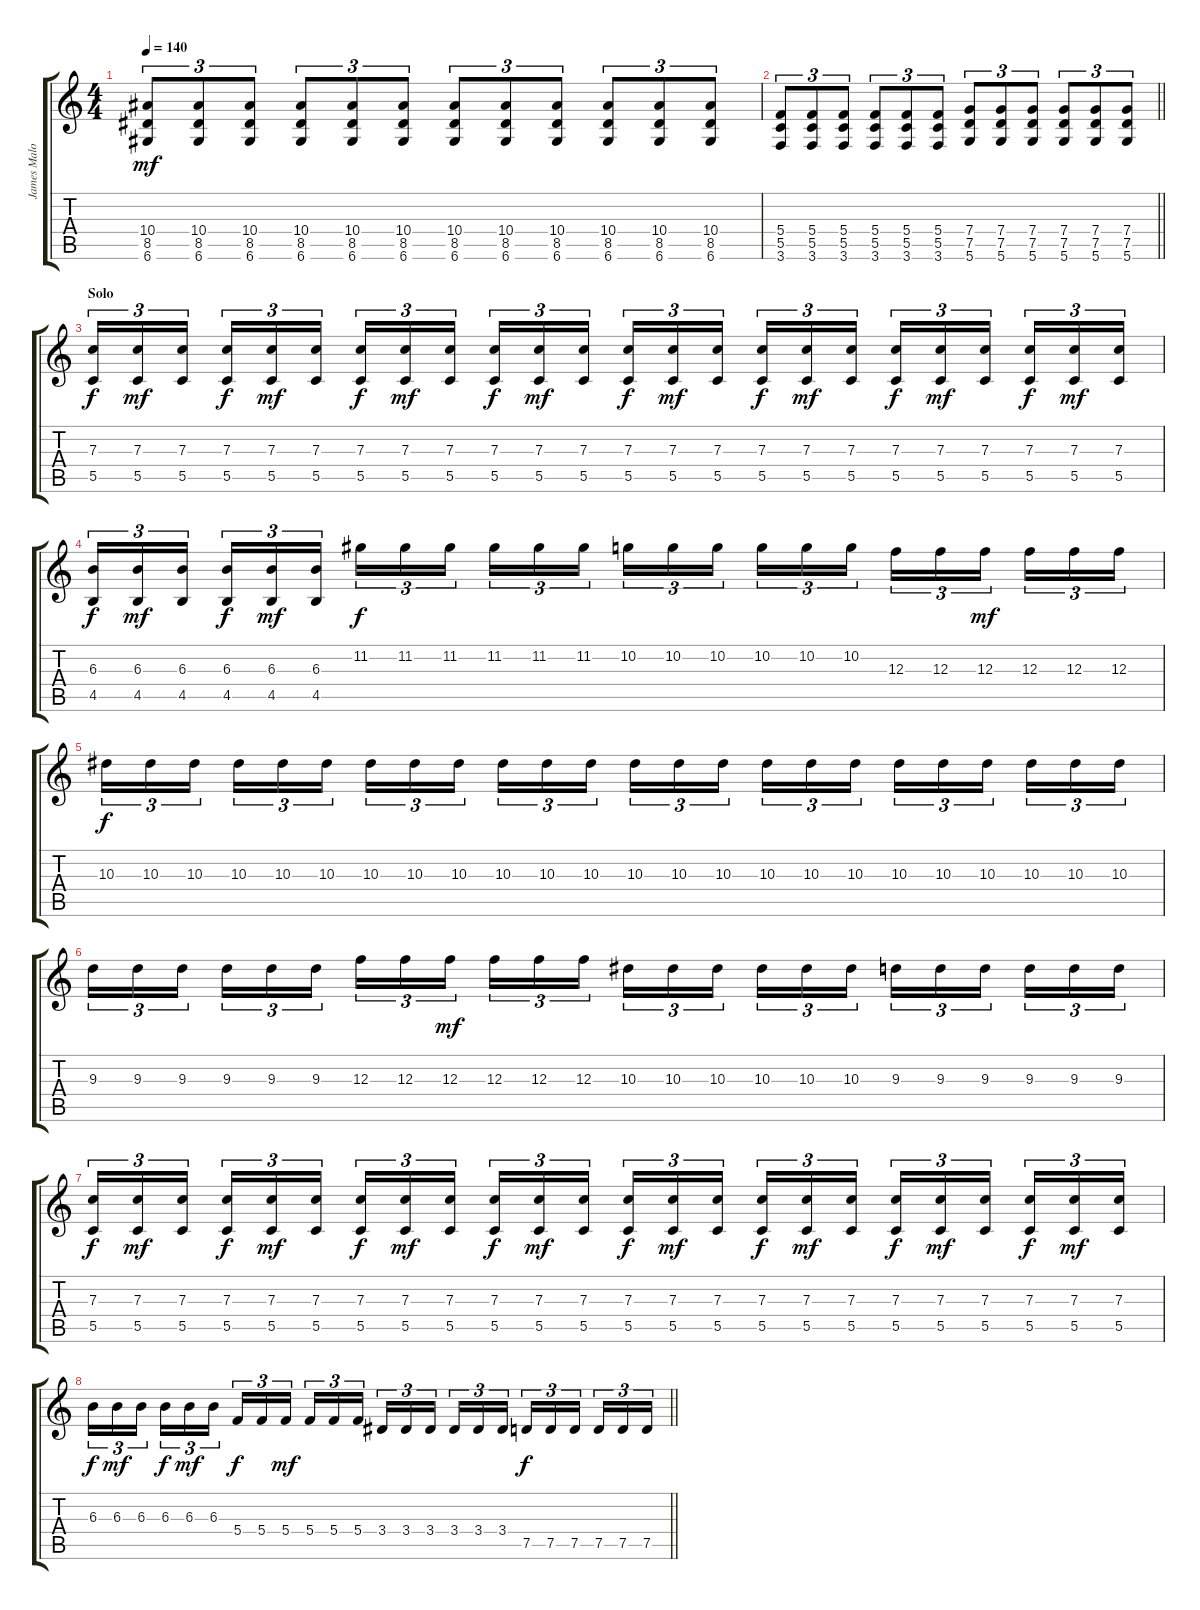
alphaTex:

\track ("James Malone Rhythm" "James Malo") {instrument distortionguitar}
\staff {score tabs}
\tuning (D4 A3 F3 C3 G2 D2) {hide}
\ts (4 4)
\tempo 140
\clef g2
\ks c
(10.4 8.5 6.6).8{tu (3 2) dy mf} (10.4 8.5 6.6).8{tu (3 2)} (10.4 8.5 6.6).8{tu (3 2)} (10.4 8.5 6.6).8{tu (3 2)} (10.4 8.5 6.6).8{tu (3 2)} (10.4 8.5 6.6).8{tu (3 2)} (10.4 8.5 6.6).8{tu (3 2)} (10.4 8.5 6.6).8{tu (3 2)} (10.4 8.5 6.6).8{tu (3 2)} (10.4 8.5 6.6).8{tu (3 2)} (10.4 8.5 6.6).8{tu (3 2)} (10.4 8.5 6.6).8{tu (3 2)} |
\barLineRight lightlight
(5.4 5.5 3.6).8{tu (3 2)} (5.4 5.5 3.6).8{tu (3 2)} (5.4 5.5 3.6).8{tu (3 2)} (5.4 5.5 3.6).8{tu (3 2)} (5.4 5.5 3.6).8{tu (3 2)} (5.4 5.5 3.6).8{tu (3 2)} (7.4 7.5 5.6).8{tu (3 2)} (7.4 7.5 5.6).8{tu (3 2)} (7.4 7.5 5.6).8{tu (3 2)} (7.4 7.5 5.6).8{tu (3 2)} (7.4 7.5 5.6).8{tu (3 2)} (7.4 7.5 5.6).8{tu (3 2)} |
\section ("" "Solo")
(7.3 5.5).16{tu (3 2) dy f} (7.3 5.5).16{tu (3 2) dy mf} (7.3 5.5).16{tu (3 2) beam splitsecondary} (7.3 5.5).16{tu (3 2) dy f} (7.3 5.5).16{tu (3 2) dy mf} (7.3 5.5).16{tu (3 2)} (7.3 5.5).16{tu (3 2) dy f} (7.3 5.5).16{tu (3 2) dy mf} (7.3 5.5).16{tu (3 2) beam splitsecondary} (7.3 5.5).16{tu (3 2) dy f} (7.3 5.5).16{tu (3 2) dy mf} (7.3 5.5).16{tu (3 2)} (7.3 5.5).16{tu (3 2) dy f} (7.3 5.5).16{tu (3 2) dy mf} (7.3 5.5).16{tu (3 2) beam splitsecondary} (7.3 5.5).16{tu (3 2) dy f} (7.3 5.5).16{tu (3 2) dy mf} (7.3 5.5).16{tu (3 2)} (7.3 5.5).16{tu (3 2) dy f} (7.3 5.5).16{tu (3 2) dy mf} (7.3 5.5).16{tu (3 2) beam splitsecondary} (7.3 5.5).16{tu (3 2) dy f} (7.3 5.5).16{tu (3 2) dy mf} (7.3 5.5).16{tu (3 2)} |
(6.3 4.5).16{tu (3 2) dy f} (6.3 4.5).16{tu (3 2) dy mf} (6.3 4.5).16{tu (3 2) beam splitsecondary} (6.3 4.5).16{tu (3 2) dy f} (6.3 4.5).16{tu (3 2) dy mf} (6.3 4.5).16{tu (3 2)} 11.2.16{tu (3 2) dy f} 11.2.16{tu (3 2)} 11.2.16{tu (3 2) beam splitsecondary} 11.2.16{tu (3 2)} 11.2.16{tu (3 2)} 11.2.16{tu (3 2)} 10.2.16{tu (3 2)} 10.2.16{tu (3 2)} 10.2.16{tu (3 2) beam splitsecondary} 10.2.16{tu (3 2)} 10.2.16{tu (3 2)} 10.2.16{tu (3 2)} 12.3.16{tu (3 2)} 12.3.16{tu (3 2)} 12.3.16{tu (3 2) dy mf beam splitsecondary} 12.3.16{tu (3 2)} 12.3.16{tu (3 2)} 12.3.16{tu (3 2)} |
10.3.16{tu (3 2) dy f} 10.3.16{tu (3 2)} 10.3.16{tu (3 2) beam splitsecondary} 10.3.16{tu (3 2)} 10.3.16{tu (3 2)} 10.3.16{tu (3 2)} 10.3.16{tu (3 2)} 10.3.16{tu (3 2)} 10.3.16{tu (3 2) beam splitsecondary} 10.3.16{tu (3 2)} 10.3.16{tu (3 2)} 10.3.16{tu (3 2)} 10.3.16{tu (3 2)} 10.3.16{tu (3 2)} 10.3.16{tu (3 2) beam splitsecondary} 10.3.16{tu (3 2)} 10.3.16{tu (3 2)} 10.3.16{tu (3 2)} 10.3.16{tu (3 2)} 10.3.16{tu (3 2)} 10.3.16{tu (3 2) beam splitsecondary} 10.3.16{tu (3 2)} 10.3.16{tu (3 2)} 10.3.16{tu (3 2)} |
9.3.16{tu (3 2)} 9.3.16{tu (3 2)} 9.3.16{tu (3 2) beam splitsecondary} 9.3.16{tu (3 2)} 9.3.16{tu (3 2)} 9.3.16{tu (3 2)} 12.3.16{tu (3 2)} 12.3.16{tu (3 2)} 12.3.16{tu (3 2) dy mf beam splitsecondary} 12.3.16{tu (3 2)} 12.3.16{tu (3 2)} 12.3.16{tu (3 2)} 10.3.16{tu (3 2)} 10.3.16{tu (3 2)} 10.3.16{tu (3 2) beam splitsecondary} 10.3.16{tu (3 2)} 10.3.16{tu (3 2)} 10.3.16{tu (3 2)} 9.3.16{tu (3 2)} 9.3.16{tu (3 2)} 9.3.16{tu (3 2) beam splitsecondary} 9.3.16{tu (3 2)} 9.3.16{tu (3 2)} 9.3.16{tu (3 2)} |
(7.3 5.5).16{tu (3 2) dy f} (7.3 5.5).16{tu (3 2) dy mf} (7.3 5.5).16{tu (3 2) beam splitsecondary} (7.3 5.5).16{tu (3 2) dy f} (7.3 5.5).16{tu (3 2) dy mf} (7.3 5.5).16{tu (3 2)} (7.3 5.5).16{tu (3 2) dy f} (7.3 5.5).16{tu (3 2) dy mf} (7.3 5.5).16{tu (3 2) beam splitsecondary} (7.3 5.5).16{tu (3 2) dy f} (7.3 5.5).16{tu (3 2) dy mf} (7.3 5.5).16{tu (3 2)} (7.3 5.5).16{tu (3 2) dy f} (7.3 5.5).16{tu (3 2) dy mf} (7.3 5.5).16{tu (3 2) beam splitsecondary} (7.3 5.5).16{tu (3 2) dy f} (7.3 5.5).16{tu (3 2) dy mf} (7.3 5.5).16{tu (3 2)} (7.3 5.5).16{tu (3 2) dy f} (7.3 5.5).16{tu (3 2) dy mf} (7.3 5.5).16{tu (3 2) beam splitsecondary} (7.3 5.5).16{tu (3 2) dy f} (7.3 5.5).16{tu (3 2) dy mf} (7.3 5.5).16{tu (3 2)} |
\barLineRight lightlight
6.3.16{tu (3 2) dy f} 6.3.16{tu (3 2) dy mf} 6.3.16{tu (3 2) beam splitsecondary} 6.3.16{tu (3 2) dy f} 6.3.16{tu (3 2) dy mf} 6.3.16{tu (3 2)} 5.4.16{tu (3 2) dy f} 5.4.16{tu (3 2)} 5.4.16{tu (3 2) dy mf beam splitsecondary} 5.4.16{tu (3 2)} 5.4.16{tu (3 2)} 5.4.16{tu (3 2)} 3.4.16{tu (3 2)} 3.4.16{tu (3 2)} 3.4.16{tu (3 2) beam splitsecondary} 3.4.16{tu (3 2)} 3.4.16{tu (3 2)} 3.4.16{tu (3 2)} 7.5.16{tu (3 2) dy f} 7.5.16{tu (3 2)} 7.5.16{tu (3 2) beam splitsecondary} 7.5.16{tu (3 2)} 7.5.16{tu (3 2)} 7.5.16{tu (3 2)}
